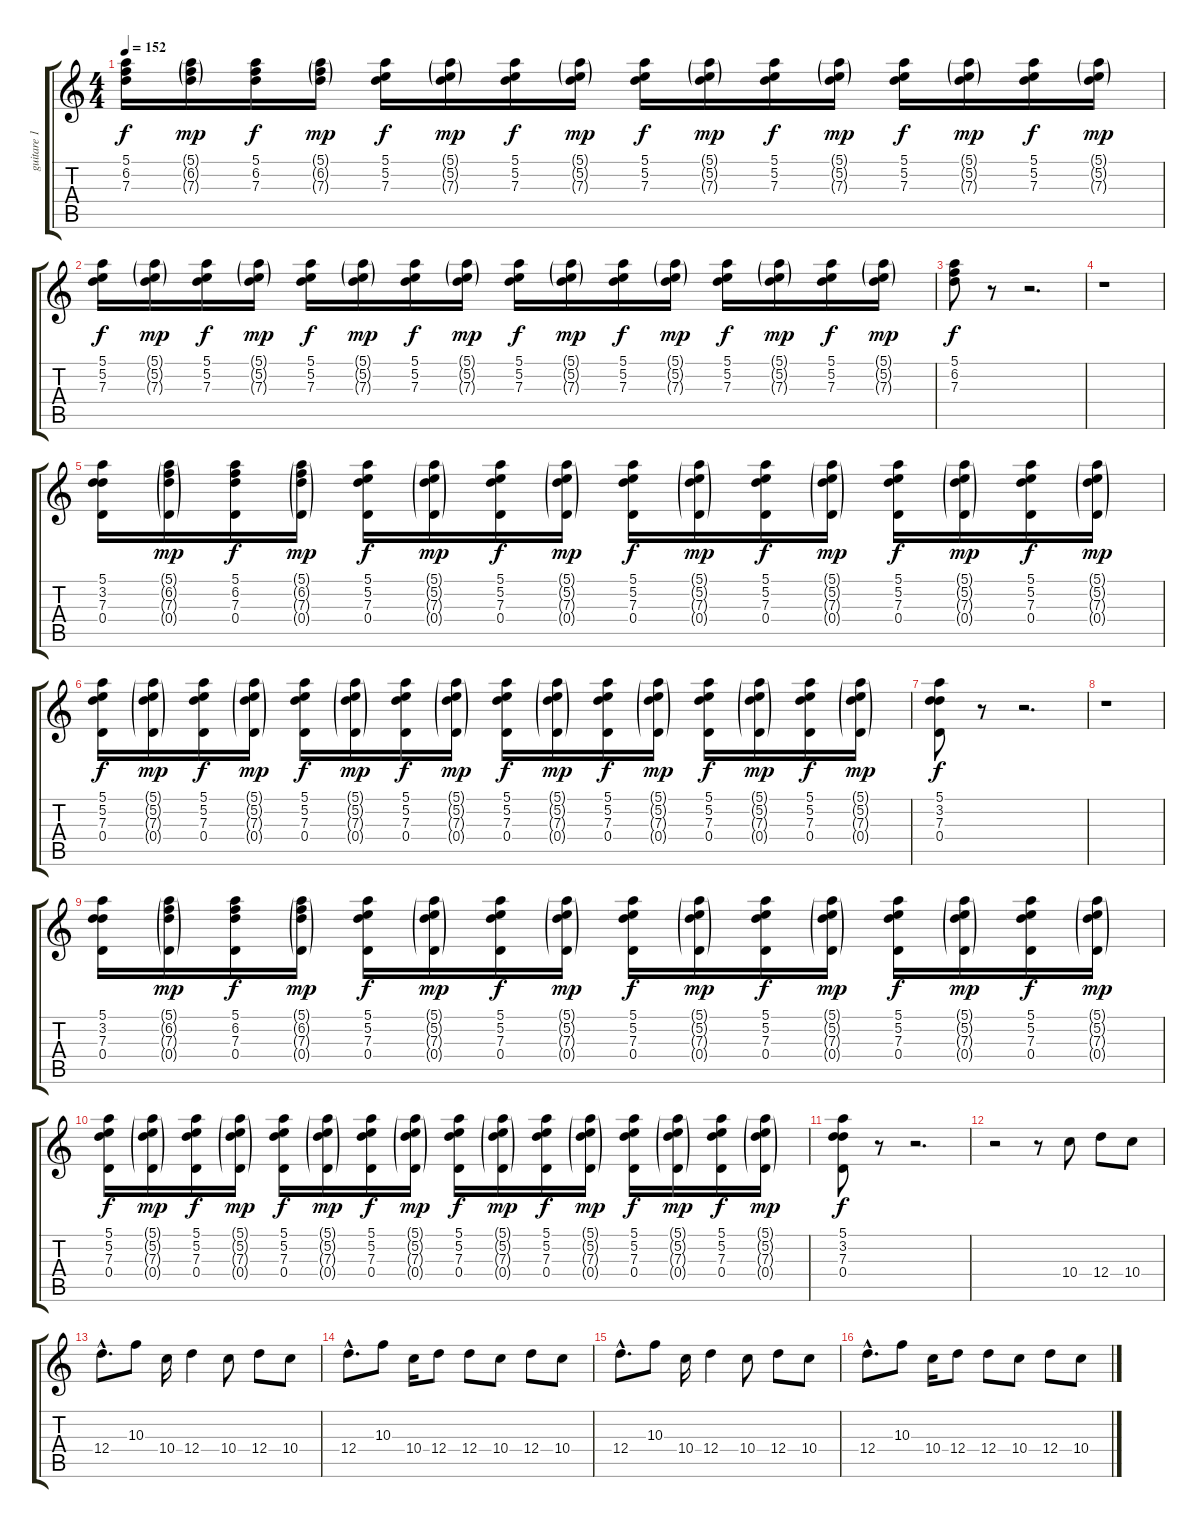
\track ("guitare 1" "guitare 1") {instrument distortionguitar}
\staff {score tabs}
\tuning (E4 B3 G3 D3 A2 E2) {hide}
\ts (4 4)
\tempo 152
\clef g2
\ks c
(5.1 6.2 7.3).16{dy f} (5.1{g} 6.2{g} 7.3{g}).16{dy mp} (5.1 6.2 7.3).16{dy f} (5.1{g} 6.2{g} 7.3{g}).16{dy mp} (5.1 5.2 7.3).16{dy f} (5.1{g} 5.2{g} 7.3{g}).16{dy mp} (5.1 5.2 7.3).16{dy f} (5.1{g} 5.2{g} 7.3{g}).16{dy mp} (5.1 5.2 7.3).16{dy f} (5.1{g} 5.2{g} 7.3{g}).16{dy mp} (5.1 5.2 7.3).16{dy f} (5.1{g} 5.2{g} 7.3{g}).16{dy mp} (5.1 5.2 7.3).16{dy f} (5.1{g} 5.2{g} 7.3{g}).16{dy mp} (5.1 5.2 7.3).16{dy f} (5.1{g} 5.2{g} 7.3{g}).16{dy mp} |
(5.1 5.2 7.3).16{dy f} (5.1{g} 5.2{g} 7.3{g}).16{dy mp} (5.1 5.2 7.3).16{dy f} (5.1{g} 5.2{g} 7.3{g}).16{dy mp} (5.1 5.2 7.3).16{dy f} (5.1{g} 5.2{g} 7.3{g}).16{dy mp} (5.1 5.2 7.3).16{dy f} (5.1{g} 5.2{g} 7.3{g}).16{dy mp} (5.1 5.2 7.3).16{dy f} (5.1{g} 5.2{g} 7.3{g}).16{dy mp} (5.1 5.2 7.3).16{dy f} (5.1{g} 5.2{g} 7.3{g}).16{dy mp} (5.1 5.2 7.3).16{dy f} (5.1{g} 5.2{g} 7.3{g}).16{dy mp} (5.1 5.2 7.3).16{dy f} (5.1{g} 5.2{g} 7.3{g}).16{dy mp} |
(5.1 6.2 7.3).8{dy f} r.8 r.2{d} |
r.1 |
(5.1 3.2 7.3 0.4).16 (5.1{g} 6.2{g} 7.3{g} 0.4{g}).16{dy mp} (5.1 6.2 7.3 0.4).16{dy f} (5.1{g} 6.2{g} 7.3{g} 0.4{g}).16{dy mp} (5.1 5.2 7.3 0.4).16{dy f} (5.1{g} 5.2{g} 7.3{g} 0.4{g}).16{dy mp} (5.1 5.2 7.3 0.4).16{dy f} (5.1{g} 5.2{g} 7.3{g} 0.4{g}).16{dy mp} (5.1 5.2 7.3 0.4).16{dy f} (5.1{g} 5.2{g} 7.3{g} 0.4{g}).16{dy mp} (5.1 5.2 7.3 0.4).16{dy f} (5.1{g} 5.2{g} 7.3{g} 0.4{g}).16{dy mp} (5.1 5.2 7.3 0.4).16{dy f} (5.1{g} 5.2{g} 7.3{g} 0.4{g}).16{dy mp} (5.1 5.2 7.3 0.4).16{dy f} (5.1{g} 5.2{g} 7.3{g} 0.4{g}).16{dy mp} |
(5.1 5.2 7.3 0.4).16{dy f} (5.1{g} 5.2{g} 7.3{g} 0.4{g}).16{dy mp} (5.1 5.2 7.3 0.4).16{dy f} (5.1{g} 5.2{g} 7.3{g} 0.4{g}).16{dy mp} (5.1 5.2 7.3 0.4).16{dy f} (5.1{g} 5.2{g} 7.3{g} 0.4{g}).16{dy mp} (5.1 5.2 7.3 0.4).16{dy f} (5.1{g} 5.2{g} 7.3{g} 0.4{g}).16{dy mp} (5.1 5.2 7.3 0.4).16{dy f} (5.1{g} 5.2{g} 7.3{g} 0.4{g}).16{dy mp} (5.1 5.2 7.3 0.4).16{dy f} (5.1{g} 5.2{g} 7.3{g} 0.4{g}).16{dy mp} (5.1 5.2 7.3 0.4).16{dy f} (5.1{g} 5.2{g} 7.3{g} 0.4{g}).16{dy mp} (5.1 5.2 7.3 0.4).16{dy f} (5.1{g} 5.2{g} 7.3{g} 0.4{g}).16{dy mp} |
(5.1 3.2 7.3 0.4).8{dy f} r.8 r.2{d} |
r.1 |
(5.1 3.2 7.3 0.4).16 (5.1{g} 6.2{g} 7.3{g} 0.4{g}).16{dy mp} (5.1 6.2 7.3 0.4).16{dy f} (5.1{g} 6.2{g} 7.3{g} 0.4{g}).16{dy mp} (5.1 5.2 7.3 0.4).16{dy f} (5.1{g} 5.2{g} 7.3{g} 0.4{g}).16{dy mp} (5.1 5.2 7.3 0.4).16{dy f} (5.1{g} 5.2{g} 7.3{g} 0.4{g}).16{dy mp} (5.1 5.2 7.3 0.4).16{dy f} (5.1{g} 5.2{g} 7.3{g} 0.4{g}).16{dy mp} (5.1 5.2 7.3 0.4).16{dy f} (5.1{g} 5.2{g} 7.3{g} 0.4{g}).16{dy mp} (5.1 5.2 7.3 0.4).16{dy f} (5.1{g} 5.2{g} 7.3{g} 0.4{g}).16{dy mp} (5.1 5.2 7.3 0.4).16{dy f} (5.1{g} 5.2{g} 7.3{g} 0.4{g}).16{dy mp} |
(5.1 5.2 7.3 0.4).16{dy f} (5.1{g} 5.2{g} 7.3{g} 0.4{g}).16{dy mp} (5.1 5.2 7.3 0.4).16{dy f} (5.1{g} 5.2{g} 7.3{g} 0.4{g}).16{dy mp} (5.1 5.2 7.3 0.4).16{dy f} (5.1{g} 5.2{g} 7.3{g} 0.4{g}).16{dy mp} (5.1 5.2 7.3 0.4).16{dy f} (5.1{g} 5.2{g} 7.3{g} 0.4{g}).16{dy mp} (5.1 5.2 7.3 0.4).16{dy f} (5.1{g} 5.2{g} 7.3{g} 0.4{g}).16{dy mp} (5.1 5.2 7.3 0.4).16{dy f} (5.1{g} 5.2{g} 7.3{g} 0.4{g}).16{dy mp} (5.1 5.2 7.3 0.4).16{dy f} (5.1{g} 5.2{g} 7.3{g} 0.4{g}).16{dy mp} (5.1 5.2 7.3 0.4).16{dy f} (5.1{g} 5.2{g} 7.3{g} 0.4{g}).16{dy mp} |
(5.1 3.2 7.3 0.4).8{dy f} r.8 r.2{d} |
r.2 r.8 10.4.8 12.4.8 10.4.8 |
12.4{hac}.8{d} 10.3.8 10.4.16 12.4.4 10.4.8 12.4.8 10.4.8 |
12.4{hac}.8{d} 10.3.8 10.4.16 12.4.8 12.4.8 10.4.8 12.4.8 10.4.8 |
12.4{hac}.8{d} 10.3.8 10.4.16 12.4.4 10.4.8 12.4.8 10.4.8 |
12.4{hac}.8{d} 10.3.8 10.4.16 12.4.8 12.4.8 10.4.8 12.4.8 10.4.8
